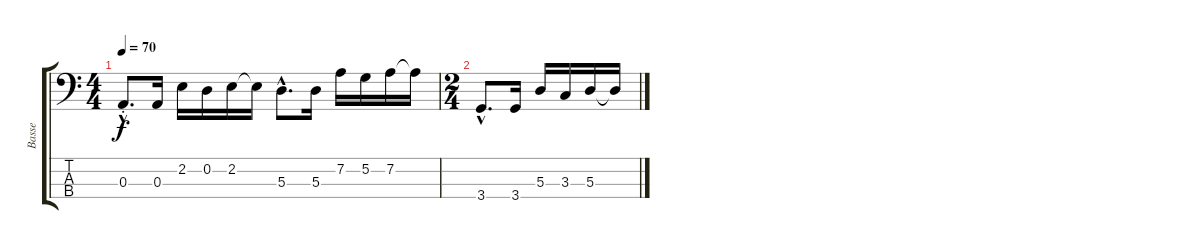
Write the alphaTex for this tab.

\track ("Basse" "Basse") {instrument electricbassfinger}
\staff {score tabs}
\tuning (G2 D2 A1 E1) {hide}
\ts (4 4)
\tempo 70
\clef f4
\ks c
0.3{hac st}.8{d dy f} 0.3.16 2.2.16 0.2.16 2.2.16 2.2{t}.16 5.3{hac}.8{d} 5.3.16 7.2.16 5.2.16 7.2.16 7.2{t}.16 |
\ts (2 4)
3.4{hac}.8{d} 3.4.16 5.3.16 3.3.16 5.3.16 5.3{t}.16
